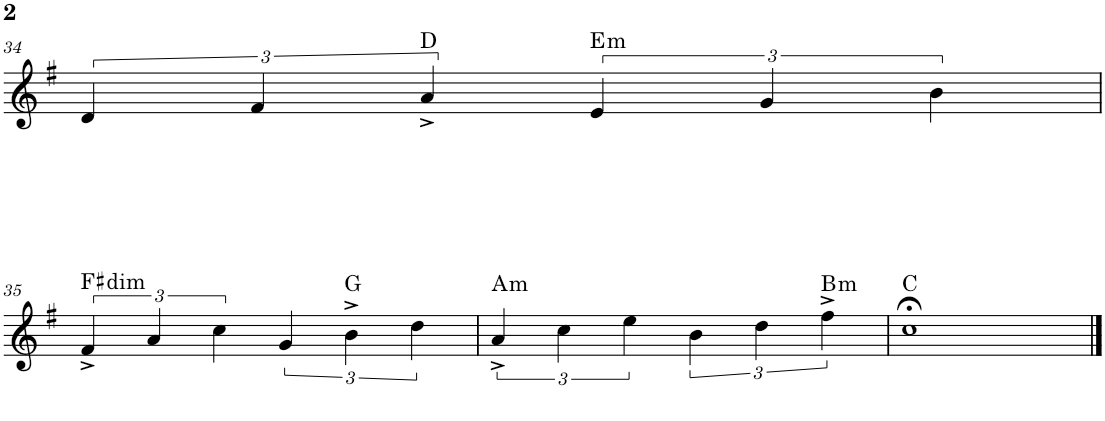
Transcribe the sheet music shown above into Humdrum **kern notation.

**kern	**harte
*part1	*part1
*staff1	*
*I"Alto Saxophone	*
*I'A. Sax.	*
!!LO:PB:g=z
*clefG2	*
*Trd5c9	*
*k[f#]	*
*M4/4	*
=34	=34
6d/	.
6f#/	.
6a^/	D:maj
!	!LO:H:kt=m
6e/	E:min
6g/	.
6b\	.
!!LO:LB:g=z
=35	=35
!	!LO:H:kt=dim
6f#^/	F#:dim
6a/	.
6cc\	.
6g/	.
6b^\	G:maj
6dd\	.
=36	=36
!	!LO:H:kt=m
6a^/	A:min
6cc\	.
6ee\	.
6b\	.
6dd\	.
!	!LO:H:kt=m
6ff#^\	B:min
=37	=37
1cc;<	C:maj
==	==
*-	*-
